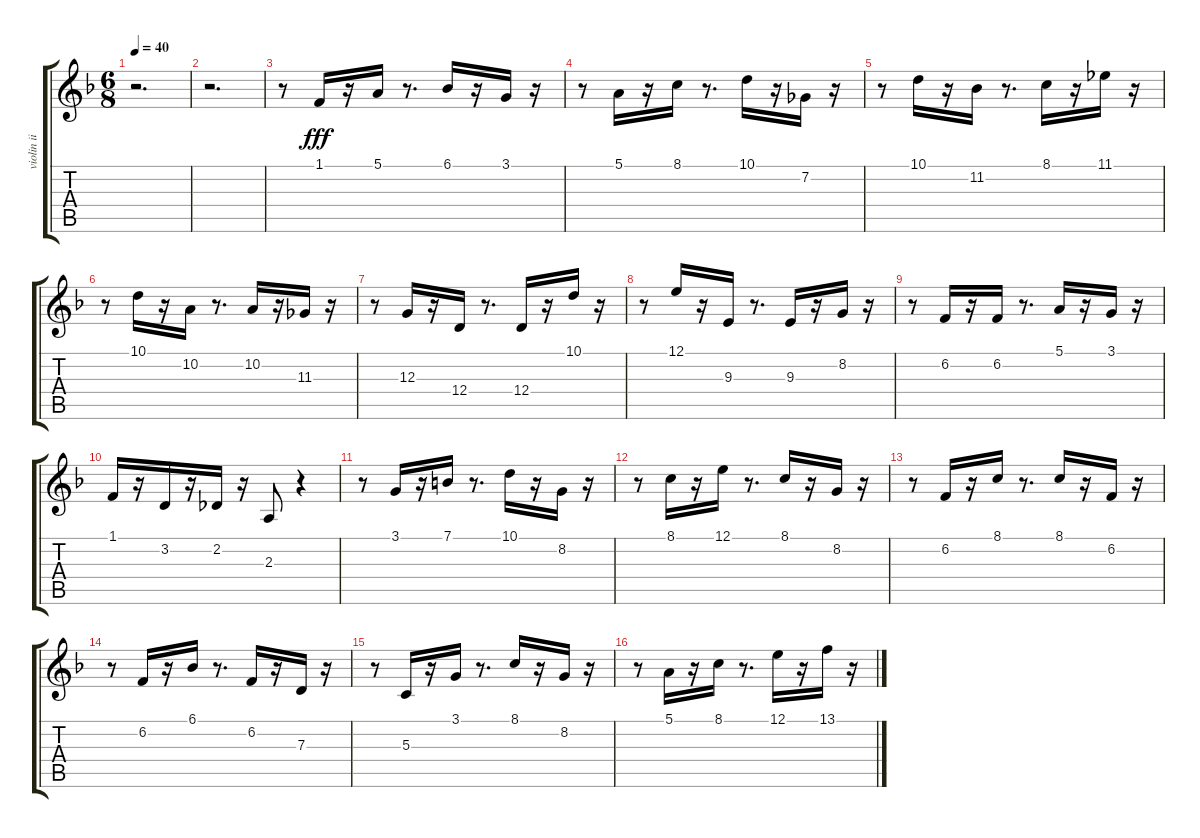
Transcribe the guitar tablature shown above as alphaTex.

\track ("violin ii" "violin ii") {instrument stringensemble1}
\staff {score tabs}
\tuning (E4 B3 G3 D3 A2 E2) {hide}
\ts (6 8)
\tempo 40
\clef g2
\ks dminor
r.2{d dy fff} |
r.2{d} |
r.8 1.1.16 r.16 5.1.16 r.8{d} 6.1.16 r.16 3.1.16 r.16 |
r.8 5.1.16 r.16 8.1.16 r.8{d} 10.1.16 r.16 7.2.16 r.16 |
r.8 10.1.16 r.16 11.2.16 r.8{d} 8.1.16 r.16 11.1.16 r.16 |
r.8 10.1.16 r.16 10.2.16 r.8{d} 10.2.16 r.16 11.3.16 r.16 |
r.8 12.3.16 r.16 12.4.16 r.8{d} 12.4.16 r.16 10.1.16 r.16 |
r.8 12.1.16 r.16 9.3.16 r.8{d} 9.3.16 r.16 8.2.16 r.16 |
r.8 6.2.16 r.16 6.2.16 r.8{d} 5.1.16 r.16 3.1.16 r.16 |
1.1.16 r.16 3.2.16 r.16 2.2.16 r.16 2.3.8 r.4 |
r.8 3.1.16 r.16 7.1.16 r.8{d} 10.1.16 r.16 8.2.16 r.16 |
r.8 8.1.16 r.16 12.1.16 r.8{d} 8.1.16 r.16 8.2.16 r.16 |
r.8 6.2.16 r.16 8.1.16 r.8{d} 8.1.16 r.16 6.2.16 r.16 |
r.8 6.2.16 r.16 6.1.16 r.8{d} 6.2.16 r.16 7.3.16 r.16 |
r.8 5.3.16 r.16 3.1.16 r.8{d} 8.1.16 r.16 8.2.16 r.16 |
r.8 5.1.16 r.16 8.1.16 r.8{d} 12.1.16 r.16 13.1.16 r.16
